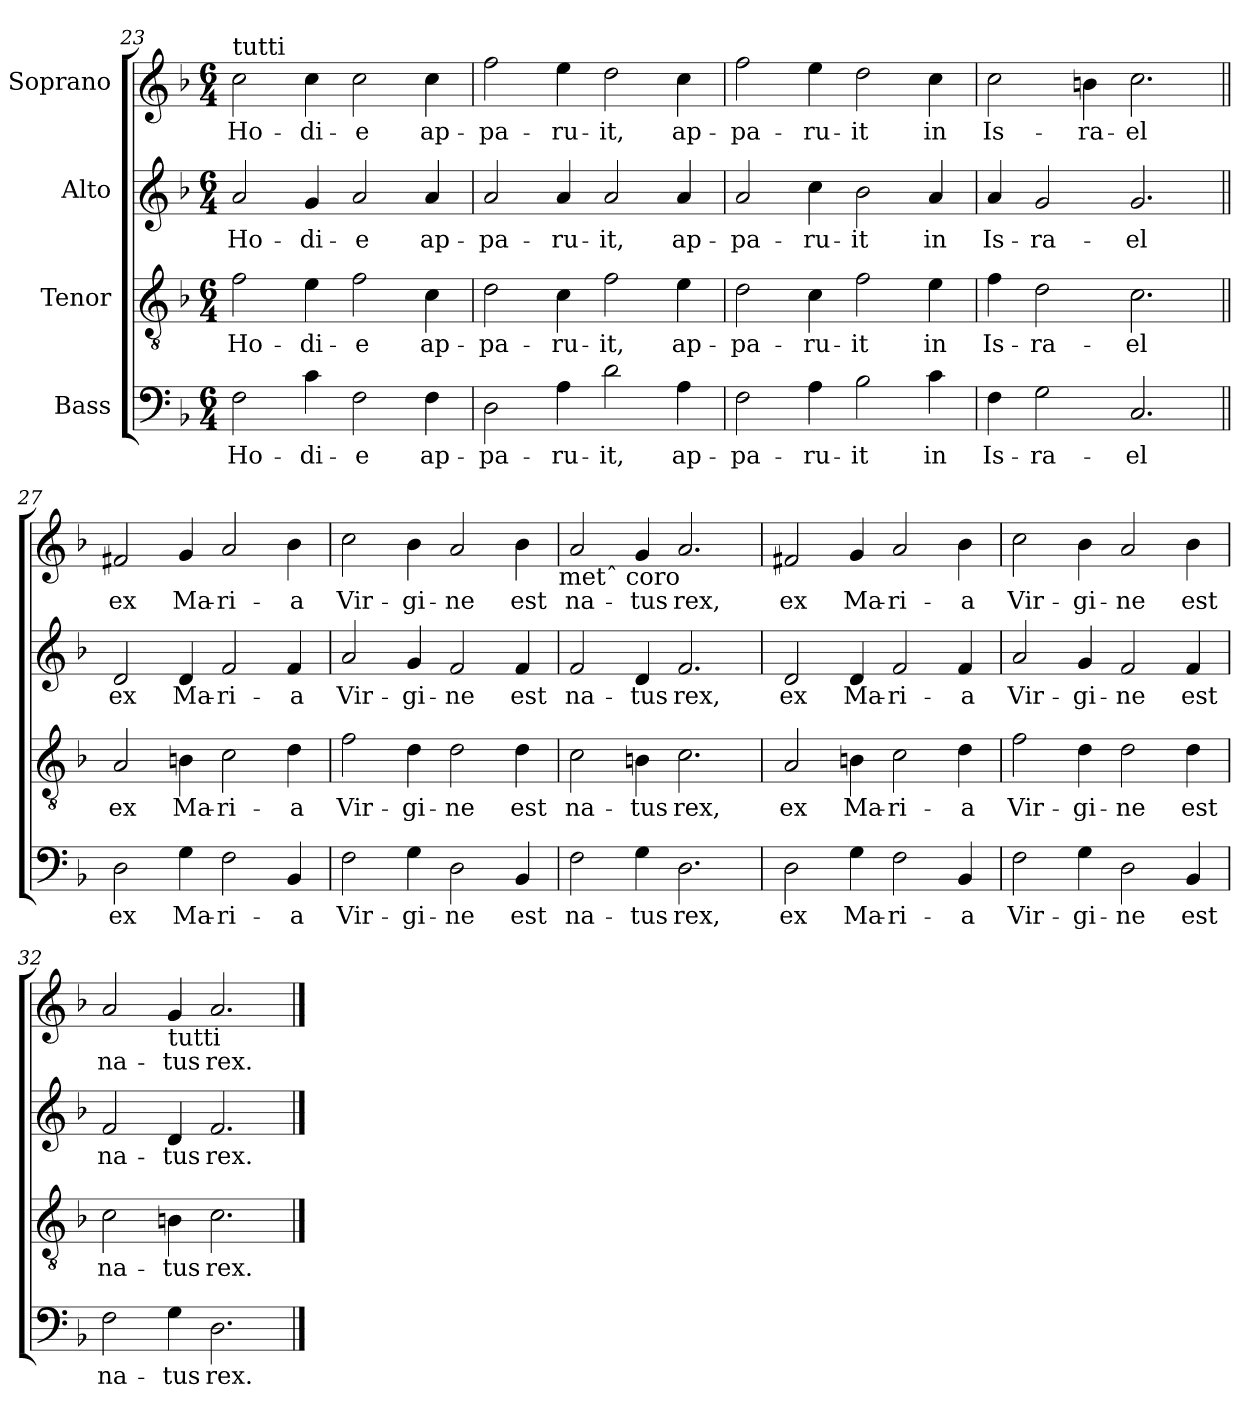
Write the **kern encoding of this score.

**kern	**text	**kern	**text	**kern	**text	**kern	**text
*part4	*part4	*part3	*part3	*part2	*part2	*part1	*part1
*staff4	*staff4	*staff3	*staff3	*staff2	*staff2	*staff1	*staff1
*I"Bass	*	*I"Tenor	*	*I"Alto	*	*I"Soprano	*
*clefF4	*	*clefGv2	*	*clefG2	*	*clefG2	*
*k[b-]	*	*k[b-]	*	*k[b-]	*	*k[b-]	*
*F:	*	*F:	*	*F:	*	*F:	*
*M6/4	*	*M6/4	*	*M6/4	*	*M6/4	*
=23	=23	=23	=23	=23	=23	=23	=23
!	!	!	!	!	!	!LO:TX:a:t=tutti	!
2F\	Ho-	2f\	Ho-	2a/	Ho-	2cc\	Ho-
4c\	-di-	4e\	-di-	4g/	-di-	4cc\	-di-
2F\	-e	2f\	-e	2a/	-e	2cc\	-e
4F\	ap-	4c\	ap-	4a/	ap-	4cc\	ap-
=24	=24	=24	=24	=24	=24	=24	=24
2D\	-pa-	2d\	-pa-	2a/	-pa-	2ff\	-pa-
4A\	-ru-	4c\	-ru-	4a/	-ru-	4ee\	-ru-
2d\	-it,	2f\	-it,	2a/	-it,	2dd\	-it,
4A\	ap-	4e\	ap-	4a/	ap-	4cc\	ap-
=25	=25	=25	=25	=25	=25	=25	=25
2F\	-pa-	2d\	-pa-	2a/	-pa-	2ff\	-pa-
4A\	-ru-	4c\	-ru-	4cc\	-ru-	4ee\	-ru-
2B-\	-it	2f\	-it	2b-\	-it	2dd\	-it
4c\	in	4e\	in	4a/	in	4cc\	in
=26	=26	=26	=26	=26	=26	=26	=26
4F\	Is-	4f\	Is-	4a/	Is-	2cc\	Is-
2G\	-ra-	2d\	-ra-	2g/	-ra-	.	.
.	.	.	.	.	.	4bn\	-ra-
2.C/	-el	2.c\	-el	2.g/	-el	2.cc\	-el
=27||	=27||	=27||	=27||	=27||	=27||	=27||	=27||
2D\	ex	2A/	ex	2d/	ex	2f#X/	ex
4G\	Ma-	4Bn\	Ma-	4d/	Ma-	4g/	Ma-
2F\	-ri-	2c\	-ri-	2f/	-ri-	2a/	-ri-
4BB-/	-a	4d\	-a	4f/	-a	4b-\	-a
!!LO:LB:g=z
=28	=28	=28	=28	=28	=28	=28	=28
2F\	Vir-	2f\	Vir-	2a/	Vir-	2cc\	Vir-
4G\	-gi-	4d\	-gi-	4g/	-gi-	4b-\	-gi-
2D\	-ne	2d\	-ne	2f/	-ne	2a/	-ne
4BB-/	est	4d\	est	4f/	est	4b-\	est
!	!	!	!	!	!	!LO:TX:b:t=metˆ coro	!
=29	=29	=29	=29	=29	=29	=29	=29
2F\	na-	2c\	na-	2f/	na-	2a/	na-
4G\	-tus	4Bn\	-tus	4d/	-tus	4g/	-tus
2.D\	rex,	2.c\	rex,	2.f/	rex,	2.a/	rex,
=30	=30	=30	=30	=30	=30	=30	=30
2D\	ex	2A/	ex	2d/	ex	2f#X/	ex
4G\	Ma-	4Bn\	Ma-	4d/	Ma-	4g/	Ma-
2F\	-ri-	2c\	-ri-	2f/	-ri-	2a/	-ri-
4BB-/	-a	4d\	-a	4f/	-a	4b-\	-a
=31	=31	=31	=31	=31	=31	=31	=31
2F\	Vir-	2f\	Vir-	2a/	Vir-	2cc\	Vir-
4G\	-gi-	4d\	-gi-	4g/	-gi-	4b-\	-gi-
2D\	-ne	2d\	-ne	2f/	-ne	2a/	-ne
4BB-/	est	4d\	est	4f/	est	4b-\	est
=32	=32	=32	=32	=32	=32	=32	=32
2F\	na-	2c\	na-	2f/	na-	2a/	na-
!	!	!	!	!	!	!LO:TX:b:t=tutti	!
4G\	-tus	4Bn\	-tus	4d/	-tus	4g/	-tus
2.D\	rex.	2.c\	rex.	2.f/	rex.	2.a/	rex.
==	==	==	==	==	==	==	==
*-	*-	*-	*-	*-	*-	*-	*-
